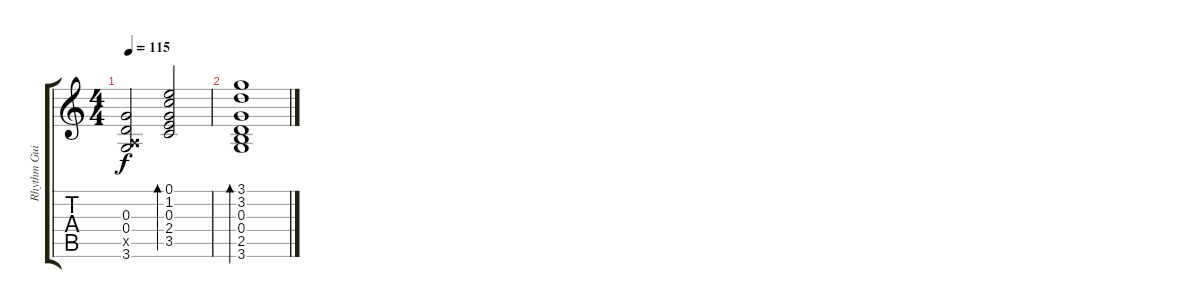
\track ("Rhythm Guitar" "Rhythm Gui") {instrument acousticguitarnylon}
\staff {score tabs}
\tuning (E4 B3 G3 D3 A2 E2) {hide}
\ts (4 4)
\tempo 115
\clef g2
\ks c
(0.3 0.4 0.5{x} 3.6).2{dy f} (0.1 1.2 0.3 2.4 3.5).2{bd 60} |
(3.1 3.2 0.3 0.4 2.5 3.6).1{bd 60}
